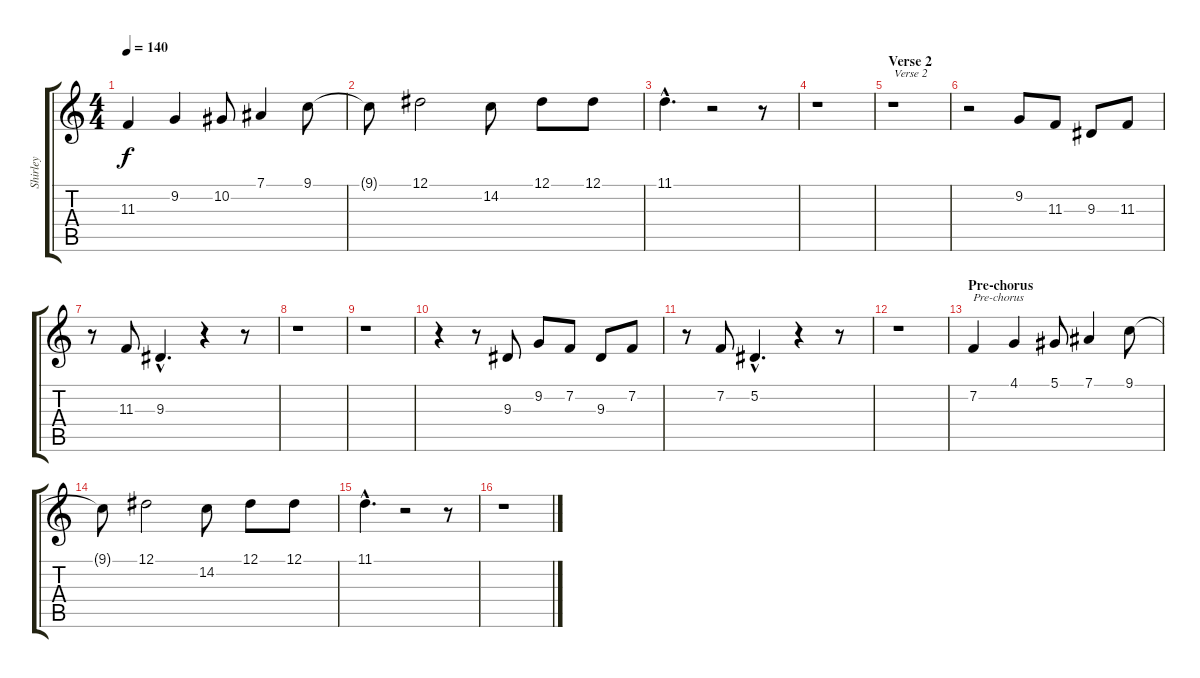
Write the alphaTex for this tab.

\track ("Shirley" "Shirley") {instrument drawbarorgan}
\staff {score tabs}
\tuning (Eb4 Bb3 Gb3 Db3 Ab2 Eb2) {hide}
\ts (4 4)
\tempo 140
\clef g2
\ks c
11.3.4{dy f} 9.2.4 10.2.8 7.1.4 9.1.8 |
9.1{t}.8 12.1.2 14.2.8 12.1.8 12.1.8 |
11.1{hac}.4{d} r.2 r.8 |
r.1 |
\section ("" "Verse 2")
r.1{txt "Verse 2"} |
r.2 9.2.8 11.3.8 9.3.8 11.3.8 |
r.8 11.3.8 9.3{hac}.4{d} r.4 r.8 |
r.1 |
r.1 |
r.4 r.8 9.3.8 9.2.8 7.2.8 9.3.8 7.2.8 |
r.8 7.2.8 5.2{hac}.4{d} r.4 r.8 |
r.1 |
\section ("" "Pre-chorus")
7.2.4{txt "Pre-chorus"} 4.1.4 5.1.8 7.1.4 9.1.8 |
9.1{t}.8 12.1.2 14.2.8 12.1.8 12.1.8 |
11.1{hac}.4{d} r.2 r.8 |
r.1
